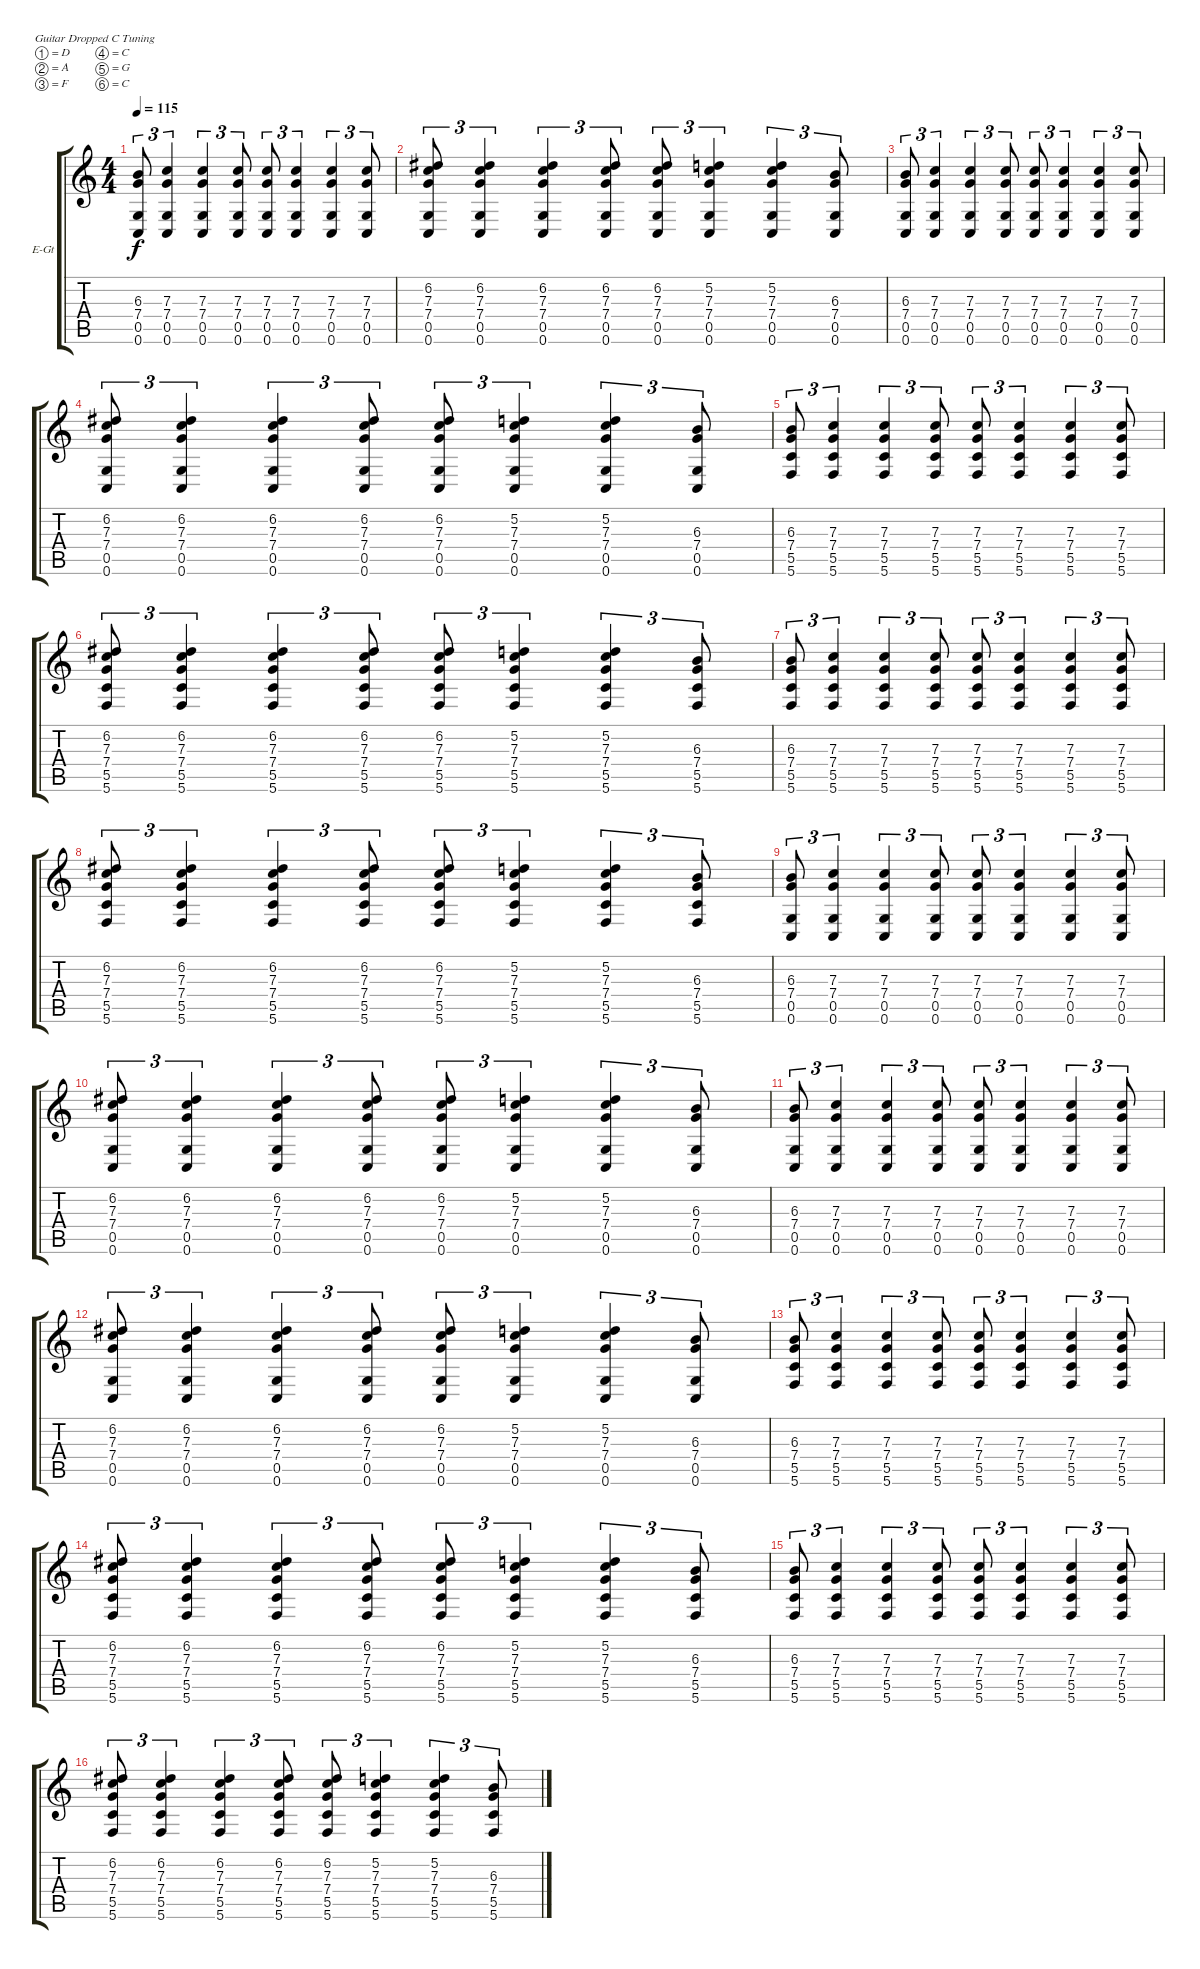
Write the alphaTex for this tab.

\bracketExtendMode groupsimilarinstruments
\firstSystemTrackNameOrientation horizontal
\otherSystemsTrackNameOrientation horizontal
\track ("Adam - Clean" "E-Gt") {instrument electricguitarclean}
\staff {score tabs}
\tuning (D4 A3 F3 C3 G2 C2)
\ts (4 4)
\tempo 115
\clef g2
\ks c
(6.3 0.6 7.4 0.5).8{tu (3 2) dy f instrument electricguitarclean} (7.3 0.6 7.4 0.5).4{tu (3 2)} (0.6 7.4 7.3 0.5).4{tu (3 2)} (0.6 7.4 7.3 0.5).8{tu (3 2)} (0.6 7.3 7.4 0.5).8{tu (3 2)} (0.6 7.4 7.3 0.5).4{tu (3 2)} (0.6 7.3 7.4 0.5).4{tu (3 2)} (0.6 7.4 7.3 0.5).8{tu (3 2)} |
(0.6 0.5 7.4 7.3 6.2).8{tu (3 2)} (0.6 6.2 7.3 7.4 0.5).4{tu (3 2)} (0.6 6.2 7.4 7.3 0.5).4{tu (3 2)} (0.6 6.2 7.3 7.4 0.5).8{tu (3 2)} (0.6 6.2 7.4 7.3 0.5).8{tu (3 2)} (0.6 5.2 7.3 7.4 0.5).4{tu (3 2)} (0.6 5.2 7.4 7.3 0.5).4{tu (3 2)} (0.6 6.3 7.4 0.5).8{tu (3 2)} |
(6.3 0.6 7.4 0.5).8{tu (3 2)} (7.3 0.6 7.4 0.5).4{tu (3 2)} (0.6 7.4 7.3 0.5).4{tu (3 2)} (0.6 7.4 7.3 0.5).8{tu (3 2)} (0.6 7.3 7.4 0.5).8{tu (3 2)} (0.6 7.4 7.3 0.5).4{tu (3 2)} (0.6 7.3 7.4 0.5).4{tu (3 2)} (0.6 7.4 7.3 0.5).8{tu (3 2)} |
(0.6 0.5 7.4 7.3 6.2).8{tu (3 2)} (0.6 6.2 7.3 7.4 0.5).4{tu (3 2)} (0.6 6.2 7.4 7.3 0.5).4{tu (3 2)} (0.6 6.2 7.3 7.4 0.5).8{tu (3 2)} (0.6 6.2 7.4 7.3 0.5).8{tu (3 2)} (0.6 5.2 7.3 7.4 0.5).4{tu (3 2)} (0.6 5.2 7.4 7.3 0.5).4{tu (3 2)} (0.6 6.3 7.4 0.5).8{tu (3 2)} |
(6.3 5.6 7.4 5.5).8{tu (3 2)} (7.3 5.6 7.4 5.5).4{tu (3 2)} (5.6 7.4 7.3 5.5).4{tu (3 2)} (5.6 7.4 7.3 5.5).8{tu (3 2)} (5.6 7.3 7.4 5.5).8{tu (3 2)} (5.6 7.4 7.3 5.5).4{tu (3 2)} (5.6 7.3 7.4 5.5).4{tu (3 2)} (5.6 7.4 7.3 5.5).8{tu (3 2)} |
(5.6 5.5 7.4 7.3 6.2).8{tu (3 2)} (5.6 6.2 7.3 7.4 5.5).4{tu (3 2)} (5.6 6.2 7.4 7.3 5.5).4{tu (3 2)} (5.6 6.2 7.3 7.4 5.5).8{tu (3 2)} (5.6 6.2 7.4 7.3 5.5).8{tu (3 2)} (5.6 5.2 7.3 7.4 5.5).4{tu (3 2)} (5.6 5.2 7.4 7.3 5.5).4{tu (3 2)} (5.6 6.3 7.4 5.5).8{tu (3 2)} |
(6.3 5.6 7.4 5.5).8{tu (3 2)} (7.3 5.6 7.4 5.5).4{tu (3 2)} (5.6 7.4 7.3 5.5).4{tu (3 2)} (5.6 7.4 7.3 5.5).8{tu (3 2)} (5.6 7.3 7.4 5.5).8{tu (3 2)} (5.6 7.4 7.3 5.5).4{tu (3 2)} (5.6 7.3 7.4 5.5).4{tu (3 2)} (5.6 7.4 7.3 5.5).8{tu (3 2)} |
(5.6 5.5 7.4 7.3 6.2).8{tu (3 2)} (5.6 6.2 7.3 7.4 5.5).4{tu (3 2)} (5.6 6.2 7.4 7.3 5.5).4{tu (3 2)} (5.6 6.2 7.3 7.4 5.5).8{tu (3 2)} (5.6 6.2 7.4 7.3 5.5).8{tu (3 2)} (5.6 5.2 7.3 7.4 5.5).4{tu (3 2)} (5.6 5.2 7.4 7.3 5.5).4{tu (3 2)} (5.6 6.3 7.4 5.5).8{tu (3 2)} |
(6.3 0.6 7.4 0.5).8{tu (3 2)} (7.3 0.6 7.4 0.5).4{tu (3 2)} (0.6 7.4 7.3 0.5).4{tu (3 2)} (0.6 7.4 7.3 0.5).8{tu (3 2)} (0.6 7.3 7.4 0.5).8{tu (3 2)} (0.6 7.4 7.3 0.5).4{tu (3 2)} (0.6 7.3 7.4 0.5).4{tu (3 2)} (0.6 7.4 7.3 0.5).8{tu (3 2)} |
(0.6 0.5 7.4 7.3 6.2).8{tu (3 2)} (0.6 6.2 7.3 7.4 0.5).4{tu (3 2)} (0.6 6.2 7.4 7.3 0.5).4{tu (3 2)} (0.6 6.2 7.3 7.4 0.5).8{tu (3 2)} (0.6 6.2 7.4 7.3 0.5).8{tu (3 2)} (0.6 5.2 7.3 7.4 0.5).4{tu (3 2)} (0.6 5.2 7.4 7.3 0.5).4{tu (3 2)} (0.6 6.3 7.4 0.5).8{tu (3 2)} |
(6.3 0.6 7.4 0.5).8{tu (3 2)} (7.3 0.6 7.4 0.5).4{tu (3 2)} (0.6 7.4 7.3 0.5).4{tu (3 2)} (0.6 7.4 7.3 0.5).8{tu (3 2)} (0.6 7.3 7.4 0.5).8{tu (3 2)} (0.6 7.4 7.3 0.5).4{tu (3 2)} (0.6 7.3 7.4 0.5).4{tu (3 2)} (0.6 7.4 7.3 0.5).8{tu (3 2)} |
(0.6 0.5 7.4 7.3 6.2).8{tu (3 2)} (0.6 6.2 7.3 7.4 0.5).4{tu (3 2)} (0.6 6.2 7.4 7.3 0.5).4{tu (3 2)} (0.6 6.2 7.3 7.4 0.5).8{tu (3 2)} (0.6 6.2 7.4 7.3 0.5).8{tu (3 2)} (0.6 5.2 7.3 7.4 0.5).4{tu (3 2)} (0.6 5.2 7.4 7.3 0.5).4{tu (3 2)} (0.6 6.3 7.4 0.5).8{tu (3 2)} |
(6.3 5.6 7.4 5.5).8{tu (3 2)} (7.3 5.6 7.4 5.5).4{tu (3 2)} (5.6 7.4 7.3 5.5).4{tu (3 2)} (5.6 7.4 7.3 5.5).8{tu (3 2)} (5.6 7.3 7.4 5.5).8{tu (3 2)} (5.6 7.4 7.3 5.5).4{tu (3 2)} (5.6 7.3 7.4 5.5).4{tu (3 2)} (5.6 7.4 7.3 5.5).8{tu (3 2)} |
(5.6 5.5 7.4 7.3 6.2).8{tu (3 2)} (5.6 6.2 7.3 7.4 5.5).4{tu (3 2)} (5.6 6.2 7.4 7.3 5.5).4{tu (3 2)} (5.6 6.2 7.3 7.4 5.5).8{tu (3 2)} (5.6 6.2 7.4 7.3 5.5).8{tu (3 2)} (5.6 5.2 7.3 7.4 5.5).4{tu (3 2)} (5.6 5.2 7.4 7.3 5.5).4{tu (3 2)} (5.6 6.3 7.4 5.5).8{tu (3 2)} |
(6.3 5.6 7.4 5.5).8{tu (3 2)} (7.3 5.6 7.4 5.5).4{tu (3 2)} (5.6 7.4 7.3 5.5).4{tu (3 2)} (5.6 7.4 7.3 5.5).8{tu (3 2)} (5.6 7.3 7.4 5.5).8{tu (3 2)} (5.6 7.4 7.3 5.5).4{tu (3 2)} (5.6 7.3 7.4 5.5).4{tu (3 2)} (5.6 7.4 7.3 5.5).8{tu (3 2)} |
(5.6 5.5 7.4 7.3 6.2).8{tu (3 2)} (5.6 6.2 7.3 7.4 5.5).4{tu (3 2)} (5.6 6.2 7.4 7.3 5.5).4{tu (3 2)} (5.6 6.2 7.3 7.4 5.5).8{tu (3 2)} (5.6 6.2 7.4 7.3 5.5).8{tu (3 2)} (5.6 5.2 7.3 7.4 5.5).4{tu (3 2)} (5.6 5.2 7.4 7.3 5.5).4{tu (3 2)} (5.6 6.3 7.4 5.5).8{tu (3 2)}
